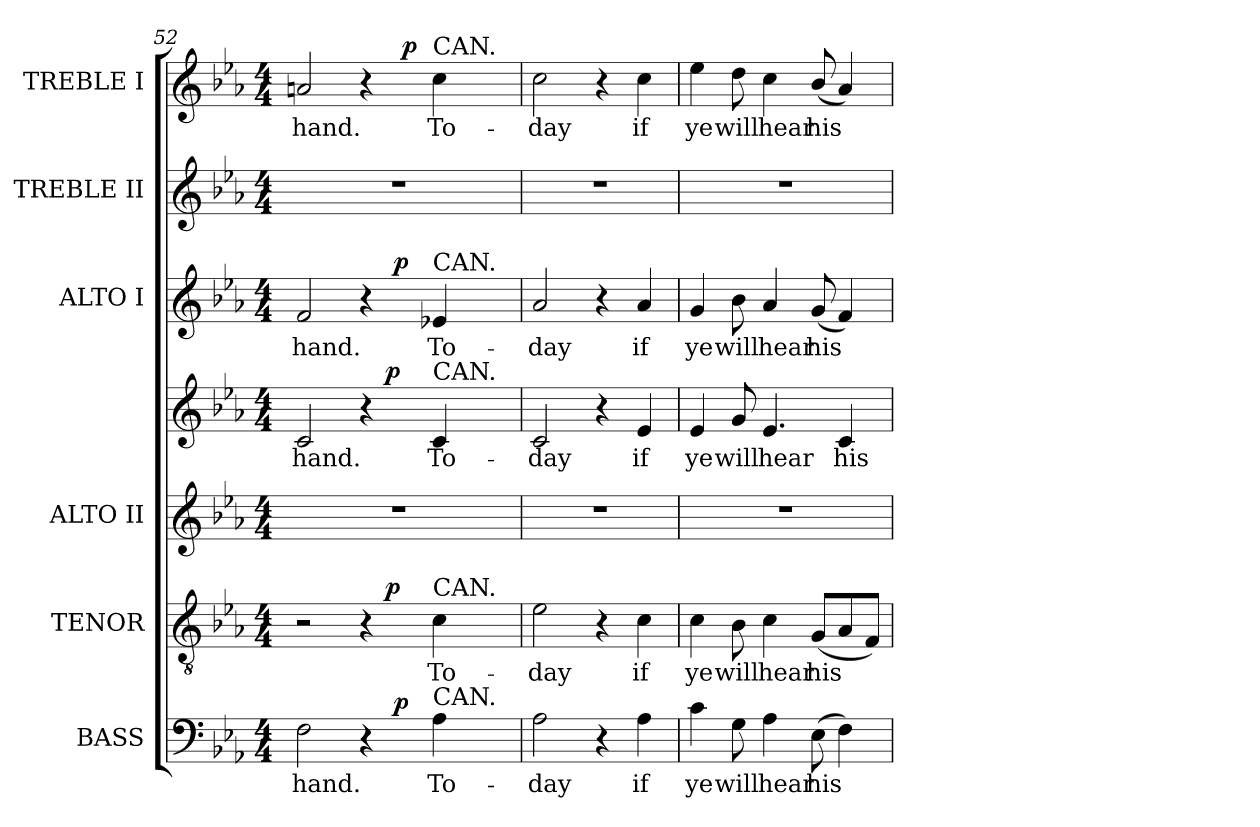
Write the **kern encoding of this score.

**kern	**text	**dynam	**kern	**text	**dynam	**kern	**kern	**text	**dynam	**kern	**text	**dynam	**kern	**kern	**text	**dynam
*part6	*part6	*part6	*part5	*part5	*part5	*part4	*part4	*part4	*part4	*part3	*part3	*part3	*part2	*part1	*part1	*part1
*staff7	*staff7	*staff7	*staff6	*staff6	*staff6	*staff5	*staff4	*staff4	*staff4/5	*staff3	*staff3	*staff3	*staff2	*staff1	*staff1	*staff1
*I"BASS	*	*	*I"TENOR	*	*	*I"ALTO II	*	*	*	*I"ALTO I	*	*	*I"TREBLE II	*I"TREBLE I	*	*
*I'B.	*	*	*I'T.	*	*	*I'A.2	*	*	*	*I'A.1	*	*	*	*	*	*
*clefF4	*	*	*clefGv2	*	*	*clefG2	*clefG2	*	*	*clefG2	*	*	*clefG2	*clefG2	*	*
*	*	*	*ITrd7c12	*	*	*	*	*	*	*	*	*	*	*	*	*
*k[b-e-a-]	*	*	*k[b-e-a-]	*	*	*k[b-e-a-]	*k[b-e-a-]	*	*	*k[b-e-a-]	*	*	*k[b-e-a-]	*k[b-e-a-]	*	*
*E-:	*	*	*E-:	*	*	*E-:	*E-:	*	*	*E-:	*	*	*E-:	*E-:	*	*
*M4/4	*	*	*M4/4	*	*	*M4/4	*M4/4	*	*	*M4/4	*	*	*M4/4	*M4/4	*	*
=52	=52	=52	=52	=52	=52	=52	=52	=52	=52	=52	=52	=52	=52	=52	=52	=52
!	!LO:LY:b:color=#000000	!	!	!	!	!	!	!	!	!	!	!	!	!	!	!
!	!	!	!	!	!	!	!	!LO:LY:b:color=#000000	!	!	!	!	!	!	!	!
!	!	!	!	!	!	!	!	!	!	!	!LO:LY:b:color=#000000	!	!	!	!	!
!	!	!	!	!	!	!	!	!	!	!	!	!	!	!	!LO:LY:b:color=#000000	!
*^	*	*	*^	*	*	*	*^	*	*	*^	*	*	*	*^	*	*
2Fi\	2ryy	hand.	.	2r	2ryy	.	.	1r	2ci/	2ryy	hand.	.	2fi/	2ryy	hand.	.	1r	2ani/	2ryy	hand.	.
4r	16ryy	.	.	4r	16ryy	.	.	.	4r	16ryy	.	.	4r	16ryy	.	.	.	4r	16ryy	.	.
.	64ryy	.	.	.	128ryy	.	.	.	.	128ryy	.	.	.	64ryy	.	.	.	.	32ryy	.	.
.	.	.	.	.	512.ryy	.	.	.	.	512.ryy	.	.	.	.	.	.	.	.	.	.	.
.	.	.	.	.	4ryy	.	p	.	.	4ryy	.	p	.	.	.	.	.	.	.	.	.
.	256..ryy	.	.	.	.	.	.	.	.	.	.	.	.	256..ryy	.	.	.	.	.	.	.
.	4ryy	.	p	.	.	.	.	.	.	.	.	.	.	4ryy	.	p	.	.	.	.	.
.	.	.	.	.	.	.	.	.	.	.	.	.	.	.	.	.	.	.	256ryy	.	.
.	.	.	.	.	.	.	.	.	.	.	.	.	.	.	.	.	.	.	4ryy	.	p
!	!	!LO:LY:b:color=#000000	!	!	!	!	!	!	!	!	!	!	!	!	!	!	!	!	!	!	!
!	!	!	!	!	!	!LO:LY:b:color=#000000	!	!	!	!	!	!	!	!	!	!	!	!	!	!	!
!	!	!	!	!	!	!	!	!	!	!	!LO:LY:b:color=#000000	!	!	!	!	!	!	!	!	!	!
!	!	!	!	!	!	!	!	!	!	!	!	!	!	!	!LO:LY:b:color=#000000	!	!	!	!	!	!
!	!	!	!	!	!	!	!	!	!	!	!	!	!	!	!	!	!	!LO:TX:a:t=CAN.	!	!	!
!	!	!	!	!	!	!	!	!	!	!	!	!	!LO:TX:a:t=CAN.	!	!	!	!	!	!	!	!
!	!	!	!	!	!	!	!	!	!LO:TX:a:t=CAN.	!	!	!	!	!	!	!	!	!	!	!	!
!	!	!	!	!LO:TX:a:t=CAN.	!	!	!	!	!	!	!	!	!	!	!	!	!	!	!	!	!
!LO:TX:a:t=CAN.	!	!	!	!	!	!	!	!	!	!	!	!	!	!	!	!	!	!	!	!	!
!	!	!	!	!	!	!	!	!	!	!	!	!	!	!	!	!	!	!	!	!LO:LY:b:color=#000000	!
4A-i\	.	To-	.	4Ci\	.	To-	.	.	4ci/	.	To-	.	4e-Xi/	.	To-	.	.	4cci\	.	To-	.
.	.	.	.	.	8ryy	.	.	.	.	8ryy	.	.	.	.	.	.	.	.	.	.	.
.	8ryy	.	.	.	.	.	.	.	.	.	.	.	.	8ryy	.	.	.	.	.	.	.
.	.	.	.	.	.	.	.	.	.	.	.	.	.	.	.	.	.	.	8ryy	.	.
.	.	.	.	.	32ryy	.	.	.	.	32ryy	.	.	.	.	.	.	.	.	.	.	.
.	32ryy	.	.	.	.	.	.	.	.	.	.	.	.	32ryy	.	.	.	.	.	.	.
.	.	.	.	.	.	.	.	.	.	.	.	.	.	.	.	.	.	.	64..ryy	.	.
.	.	.	.	.	64ryy	.	.	.	.	64ryy	.	.	.	.	.	.	.	.	.	.	.
.	128ryy	.	.	.	.	.	.	.	.	.	.	.	.	128ryy	.	.	.	.	.	.	.
.	.	.	.	.	256ryy	.	.	.	.	256ryy	.	.	.	.	.	.	.	.	.	.	.
.	1024ryy	.	.	.	1024ryy	.	.	.	.	1024ryy	.	.	.	1024ryy	.	.	.	.	.	.	.
*v	*v	*	*	*	*	*	*	*	*v	*v	*	*	*v	*v	*	*	*	*v	*v	*	*
*	*	*	*v	*v	*	*	*	*	*	*	*	*	*	*	*	*	*
=53	=53	=53	=53	=53	=53	=53	=53	=53	=53	=53	=53	=53	=53	=53	=53	=53
*^	*	*	*^	*	*	*	*^	*	*	*^	*	*	*	*^	*	*
!	!	!LO:LY:b:color=#000000	!	!	!	!	!	!	!	!	!	!	!	!	!	!	!	!	!	!	!
*v	*v	*	*	*	*	*	*	*	*v	*v	*	*	*v	*v	*	*	*	*v	*v	*	*
*	*	*	*v	*v	*	*	*	*	*	*	*	*	*	*	*	*	*
*^	*	*	*^	*	*	*	*^	*	*	*^	*	*	*	*^	*	*
!	!	!	!	!	!	!LO:LY:b:color=#000000	!	!	!	!	!	!	!	!	!	!	!	!	!	!	!
*v	*v	*	*	*	*	*	*	*	*v	*v	*	*	*v	*v	*	*	*	*v	*v	*	*
*	*	*	*v	*v	*	*	*	*	*	*	*	*	*	*	*	*	*
*^	*	*	*^	*	*	*	*^	*	*	*^	*	*	*	*^	*	*
!	!	!	!	!	!	!	!	!	!	!	!LO:LY:b:color=#000000	!	!	!	!	!	!	!	!	!	!
*v	*v	*	*	*	*	*	*	*	*v	*v	*	*	*v	*v	*	*	*	*v	*v	*	*
*	*	*	*v	*v	*	*	*	*	*	*	*	*	*	*	*	*	*
*^	*	*	*^	*	*	*	*^	*	*	*^	*	*	*	*^	*	*
!	!	!	!	!	!	!	!	!	!	!	!	!	!	!	!LO:LY:b:color=#000000	!	!	!	!	!	!
*v	*v	*	*	*	*	*	*	*	*v	*v	*	*	*v	*v	*	*	*	*v	*v	*	*
*	*	*	*v	*v	*	*	*	*	*	*	*	*	*	*	*	*	*
*^	*	*	*^	*	*	*	*^	*	*	*^	*	*	*	*^	*	*
!	!	!	!	!	!	!	!	!	!	!	!	!	!	!	!	!	!	!	!	!LO:LY:b:color=#000000	!
*v	*v	*	*	*	*	*	*	*	*v	*v	*	*	*v	*v	*	*	*	*v	*v	*	*
*	*	*	*v	*v	*	*	*	*	*	*	*	*	*	*	*	*	*
2A-i\	-day	.	2E-i\	-day	.	1r	2ci/	-day	.	2a-i/	-day	.	1r	2cci\	-day	.
4r	.	.	4r	.	.	.	4r	.	.	4r	.	.	.	4r	.	.
!	!LO:LY:b:color=#000000	!	!	!	!	!	!	!	!	!	!	!	!	!	!	!
!	!	!	!	!LO:LY:b:color=#000000	!	!	!	!	!	!	!	!	!	!	!	!
!	!	!	!	!	!	!	!	!LO:LY:b:color=#000000	!	!	!	!	!	!	!	!
!	!	!	!	!	!	!	!	!	!	!	!LO:LY:b:color=#000000	!	!	!	!	!
!	!	!	!	!	!	!	!	!	!	!	!	!	!	!	!LO:LY:b:color=#000000	!
4A-i\	if	.	4Ci\	if	.	.	4e-i/	if	.	4a-i/	if	.	.	4cci\	if	.
=54	=54	=54	=54	=54	=54	=54	=54	=54	=54	=54	=54	=54	=54	=54	=54	=54
!	!LO:LY:b:color=#000000	!	!	!	!	!	!	!	!	!	!	!	!	!	!	!
!	!	!	!	!LO:LY:b:color=#000000	!	!	!	!	!	!	!	!	!	!	!	!
!	!	!	!	!	!	!	!	!LO:LY:b:color=#000000	!	!	!	!	!	!	!	!
!	!	!	!	!	!	!	!	!	!	!	!LO:LY:b:color=#000000	!	!	!	!	!
!	!	!	!	!	!	!	!	!	!	!	!	!	!	!	!LO:LY:b:color=#000000	!
4ci\	ye	.	4Ci\	ye	.	1r	4e-i/	ye	.	4gi/	ye	.	1r	4ee-i\	ye	.
!	!LO:LY:b:color=#000000	!	!	!	!	!	!	!	!	!	!	!	!	!	!	!
!	!	!	!	!LO:LY:b:color=#000000	!	!	!	!	!	!	!	!	!	!	!	!
!	!	!	!	!	!	!	!	!LO:LY:b:color=#000000	!	!	!	!	!	!	!	!
!	!	!	!	!	!	!	!	!	!	!	!LO:LY:b:color=#000000	!	!	!	!	!
!	!	!	!	!	!	!	!	!	!	!	!	!	!	!	!LO:LY:b:color=#000000	!
8Gi\	will	.	8BB-i\	will	.	.	8gi/	will	.	8b-i\	will	.	.	8ddi\	will	.
!	!LO:LY:b:color=#000000	!	!	!	!	!	!	!	!	!	!	!	!	!	!	!
!	!	!	!	!LO:LY:b:color=#000000	!	!	!	!	!	!	!	!	!	!	!	!
!	!	!	!	!	!	!	!	!LO:LY:b:color=#000000	!	!	!	!	!	!	!	!
!	!	!	!	!	!	!	!	!	!	!	!LO:LY:b:color=#000000	!	!	!	!	!
!	!	!	!	!	!	!	!	!	!	!	!	!	!	!	!LO:LY:b:color=#000000	!
4A-i\	hear	.	4Ci\	hear	.	.	4.e-i/	hear	.	4a-i/	hear	.	.	4cci\	hear	.
!	!LO:LY:b:color=#000000	!	!	!	!	!	!	!	!	!	!	!	!	!	!	!
!	!	!	!	!LO:LY:b:color=#000000	!	!	!	!	!	!	!	!	!	!	!	!
!	!	!	!	!	!	!	!	!	!	!	!LO:LY:b:color=#000000	!	!	!	!	!
!	!	!	!	!	!	!	!	!	!	!	!	!	!	!	!LO:LY:b:color=#000000	!
(8E-i\	his	.	(8GGi/L	his	.	.	.	.	.	(8gi/	his	.	.	(8b-i/	his	.
!	!	!	!	!	!	!	!	!LO:LY:b:color=#000000	!	!	!	!	!	!	!	!
4Fi\)	.	.	8AA-i/	.	.	.	4ci/	his	.	4fi/)	.	.	.	4a-i/)	.	.
.	.	.	8FFi/J)	.	.	.	.	.	.	.	.	.	.	.	.	.
=	=	=	=	=	=	=	=	=	=	=	=	=	=	=	=	=
*-	*-	*-	*-	*-	*-	*-	*-	*-	*-	*-	*-	*-	*-	*-	*-	*-
